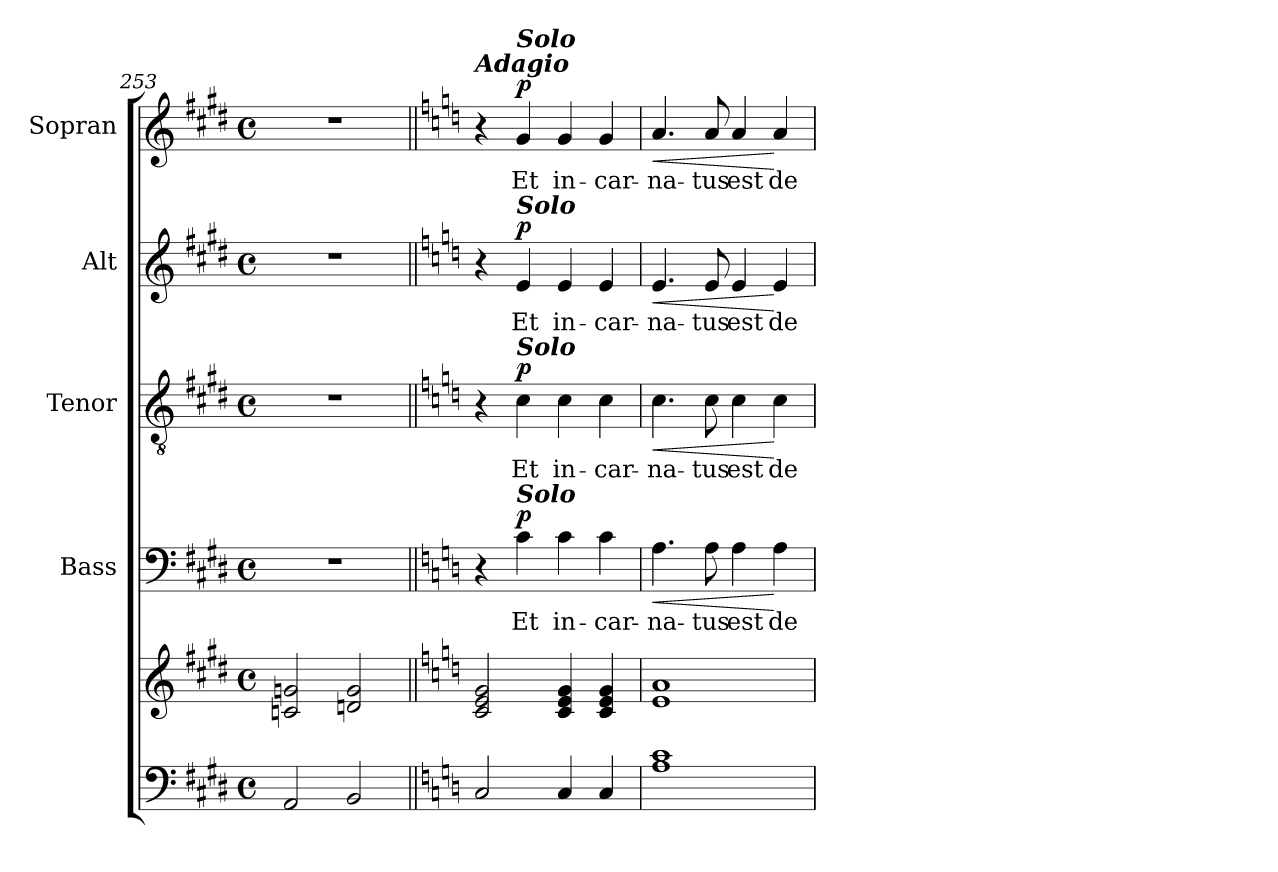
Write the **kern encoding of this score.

**kern	**kern	**kern	**text	**dynam	**kern	**text	**dynam	**kern	**text	**dynam	**kern	**text	**dynam
*part5	*part5	*part4	*part4	*part4	*part3	*part3	*part3	*part2	*part2	*part2	*part1	*part1	*part1
*staff6	*staff5	*staff4	*staff4	*staff4	*staff3	*staff3	*staff3	*staff2	*staff2	*staff2	*staff1	*staff1	*staff1
*	*	*I"Bass	*	*	*I"Tenor	*	*	*I"Alt	*	*	*I"Sopran	*	*
*	*	*I'B.	*	*	*I'T.	*	*	*I'A.	*	*	*I'S.	*	*
*clefF4	*clefG2	*clefF4	*	*	*clefGv2	*	*	*clefG2	*	*	*clefG2	*	*
*k[f#c#g#d#]	*k[f#c#g#d#]	*k[f#c#g#d#]	*	*	*k[f#c#g#d#]	*	*	*k[f#c#g#d#]	*	*	*k[f#c#g#d#]	*	*
*E:	*E:	*E:	*	*	*E:	*	*	*E:	*	*	*E:	*	*
*M4/4	*M4/4	*M4/4	*	*	*M4/4	*	*	*M4/4	*	*	*M4/4	*	*
*met(c)	*met(c)	*met(c)	*	*	*met(c)	*	*	*met(c)	*	*	*met(c)	*	*
=253	=253	=253	=253	=253	=253	=253	=253	=253	=253	=253	=253	=253	=253
2AA/	2cn/ 2gn/	1r	.	.	1r	.	.	1r	.	.	1r	.	.
2BB/	2dn/ 2g/	.	.	.	.	.	.	.	.	.	.	.	.
=254||	=254||	=254||	=254||	=254||	=254||	=254||	=254||	=254||	=254||	=254||	=254||	=254||	=254||
*k[]	*k[]	*k[]	*	*	*k[]	*	*	*k[]	*	*	*k[]	*	*
*C:	*C:	*C:	*	*	*C:	*	*	*C:	*	*	*C:	*	*
!	!	!	!	!	!	!	!	!	!	!	!LO:TX:a:Bi:t=Adagio	!	!
2C/	2c/ 2e/ 2g/	4r	.	.	4r	.	.	4r	.	.	4r	.	.
!	!	!	!	!	!	!	!	!	!	!	!LO:TX:a:Bi:t=Solo	!	!
!	!	!	!	!	!	!	!	!LO:TX:a:Bi:t=Solo	!	!	!	!	!
!	!	!	!	!	!LO:TX:a:Bi:t=Solo	!	!	!	!	!	!	!	!
!	!	!LO:TX:a:Bi:t=Solo	!	!	!	!	!	!	!	!	!	!	!
!	!	!	!LO:LY:b	!LO:DY:a	!	!LO:LY:b	!LO:DY:a	!	!LO:LY:b	!LO:DY:a	!	!LO:LY:b	!LO:DY:a
.	.	4c\	Et	p	4c\	Et	p	4e/	Et	p	4g/	Et	p
!	!	!	!LO:LY:b	!	!	!LO:LY:b	!	!	!LO:LY:b	!	!	!LO:LY:b	!
4C/	4c/ 4e/ 4g/	4c\	in-	.	4c\	in-	.	4e/	in-	.	4g/	in-	.
!	!	!	!LO:LY:b	!	!	!LO:LY:b	!	!	!LO:LY:b	!	!	!LO:LY:b	!
4C/	4c/ 4e/ 4g/	4c\	-car-	.	4c\	-car-	.	4e/	-car-	.	4g/	-car-	.
=255	=255	=255	=255	=255	=255	=255	=255	=255	=255	=255	=255	=255	=255
!	!	!	!LO:LY:b	!LO:HP:b	!	!LO:LY:b	!LO:HP:b	!	!LO:LY:b	!LO:HP:b	!	!LO:LY:b	!LO:HP:b
1A 1c	1e 1a	4.A\	-na-	<	4.c\	-na-	<	4.e/	-na-	<	4.a/	-na-	<
!	!	!	!LO:LY:b	!	!	!LO:LY:b	!	!	!LO:LY:b	!	!	!LO:LY:b	!
.	.	8A\	-tus	.	8c\	-tus	.	8e/	-tus	.	8a/	-tus	.
!	!	!	!LO:LY:b	!	!	!LO:LY:b	!	!	!LO:LY:b	!	!	!LO:LY:b	!
.	.	4A\	est	.	4c\	est	.	4e/	est	.	4a/	est	.
!	!	!	!LO:LY:b	!	!	!LO:LY:b	!	!	!LO:LY:b	!	!	!LO:LY:b	!
.	.	4A\	de	[	4c\	de	[	4e/	de	[	4a/	de	[
=	=	=	=	=	=	=	=	=	=	=	=	=	=
*-	*-	*-	*-	*-	*-	*-	*-	*-	*-	*-	*-	*-	*-
